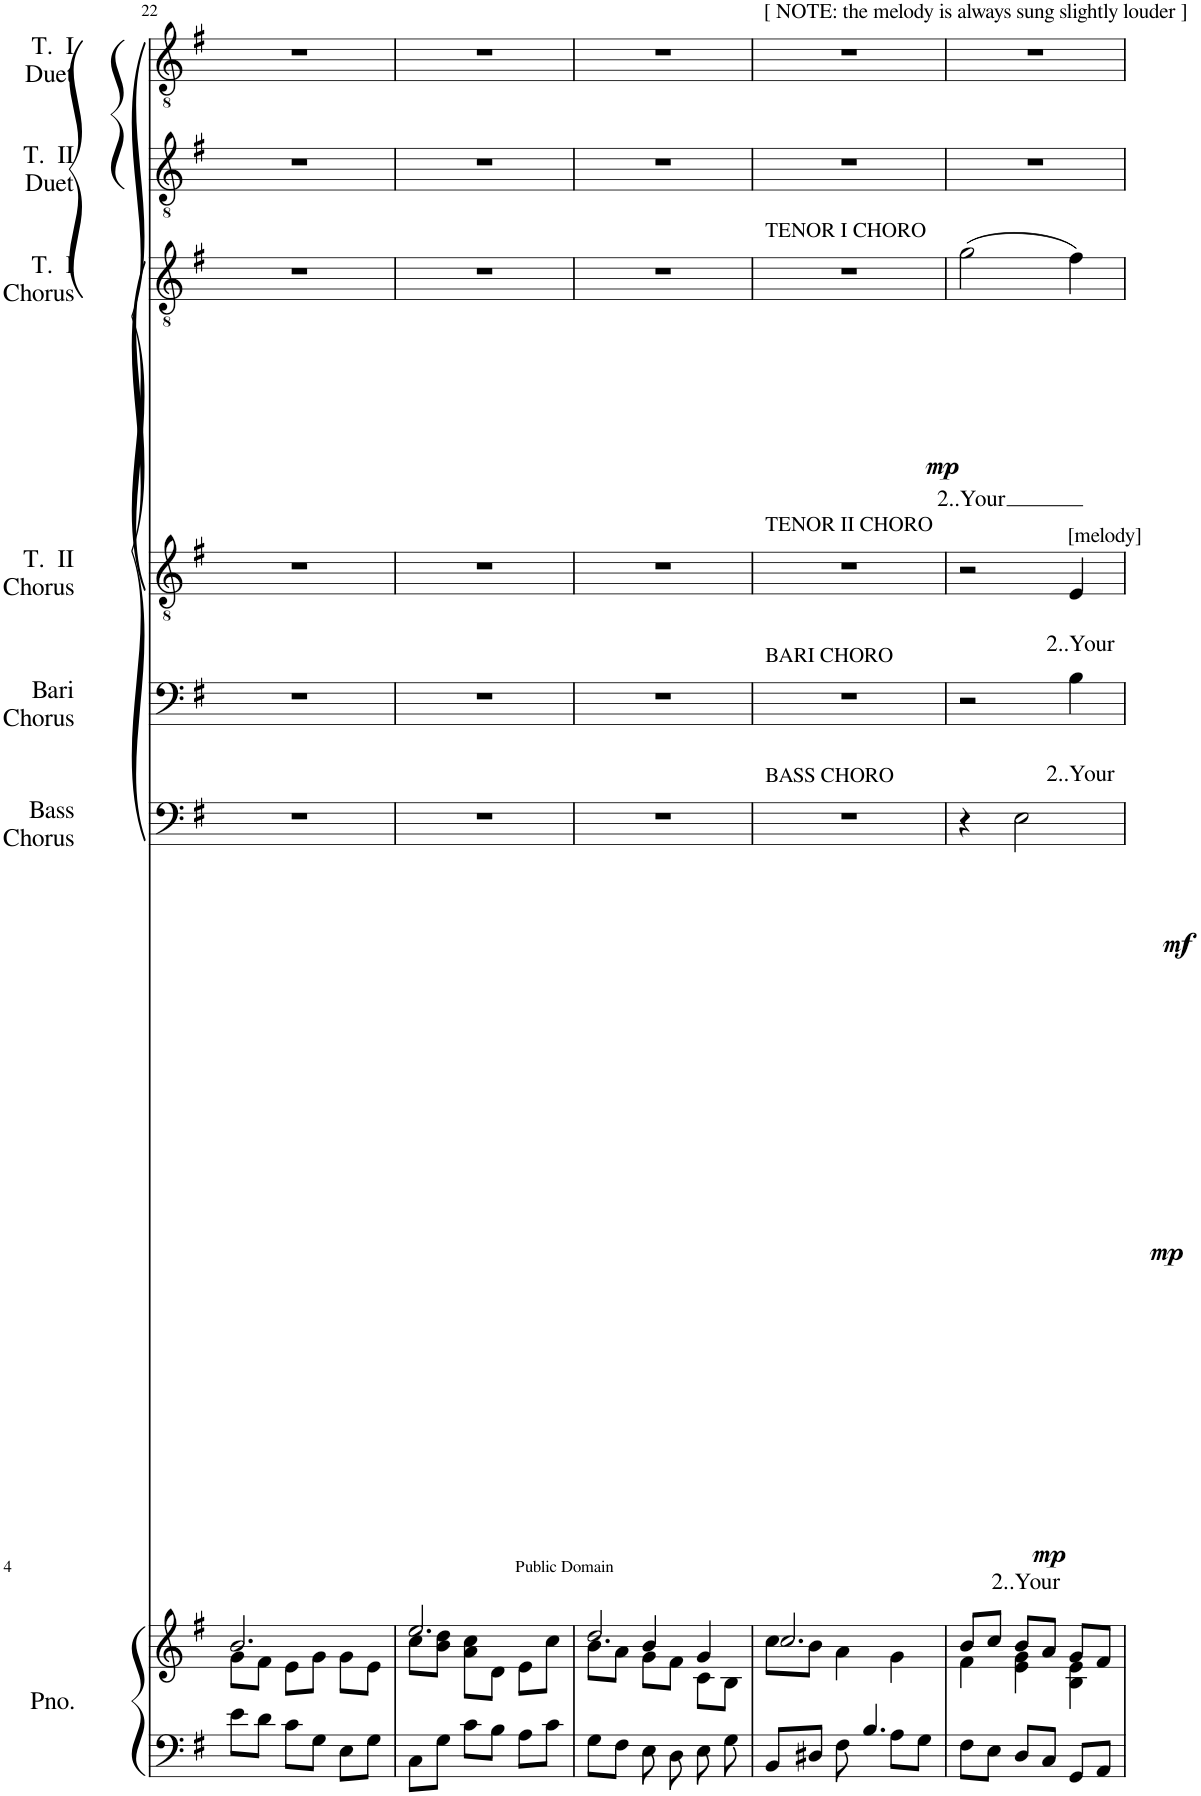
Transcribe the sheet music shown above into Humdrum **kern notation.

**kern	**kern	**kern	**text	**text	**dynam	**kern	**text	**text	**dynam	**kern	**text	**text	**dynam	**kern	**text	**text	**dynam	**kern	**kern
*part7	*part7	*part6	*part6	*part6	*part6	*part5	*part5	*part5	*part5	*part4	*part4	*part4	*part4	*part3	*part3	*part3	*part3	*part2	*part1
*staff8	*staff7	*staff6	*staff6	*staff6	*staff6	*staff5	*staff5	*staff5	*staff5	*staff4	*staff4	*staff4	*staff4	*staff3	*staff3	*staff3	*staff3	*staff2	*staff1
*I"Piano	*	*I"Bass Chorus	*	*	*	*I"Baritone Chorus	*	*	*	*I"Tenor II Chorus	*	*	*	*I"Tenor I Chorus	*	*	*	*I"Tenor II Duet	*I"Tenor I Duet
*I'Pno.	*	*I'Bass Chorus	*	*	*	*I'Bari Chorus	*	*	*	*I'T.  II Chorus	*	*	*	*I'T.  I Chorus	*	*	*	*I'T.  II Duet	*I'T.  I Duet
!!LO:PB:g=z
*clefF4	*clefG2	*clefF4	*	*	*	*clefF4	*	*	*	*clefGv2	*	*	*	*clefGv2	*	*	*	*clefGv2	*clefGv2
*k[f#]	*k[f#]	*k[f#]	*	*	*	*k[f#]	*	*	*	*k[f#]	*	*	*	*k[f#]	*	*	*	*k[f#]	*k[f#]
*M3/4	*M3/4	*M3/4	*	*	*	*M3/4	*	*	*	*M3/4	*	*	*	*M3/4	*	*	*	*M3/4	*M3/4
=22	=22	=22	=22	=22	=22	=22	=22	=22	=22	=22	=22	=22	=22	=22	=22	=22	=22	=22	=22
*	*^	*	*	*	*	*	*	*	*	*	*	*	*	*	*	*	*	*	*
8e\L	2.b/	8g\L	2.r	.	.	.	2.r	.	.	.	2.r	.	.	.	2.r	.	.	.	2.r	2.r
8d\J	.	8f#\J	.	.	.	.	.	.	.	.	.	.	.	.	.	.	.	.	.	.
8c\L	.	8e\L	.	.	.	.	.	.	.	.	.	.	.	.	.	.	.	.	.	.
8G\J	.	8g\J	.	.	.	.	.	.	.	.	.	.	.	.	.	.	.	.	.	.
8E\L	.	8g\L	.	.	.	.	.	.	.	.	.	.	.	.	.	.	.	.	.	.
8G\J	.	8e\J	.	.	.	.	.	.	.	.	.	.	.	.	.	.	.	.	.	.
=23	=23	=23	=23	=23	=23	=23	=23	=23	=23	=23	=23	=23	=23	=23	=23	=23	=23	=23	=23	=23
8C\L	2.ee/	8cc\L	2.r	.	.	.	2.r	.	.	.	2.r	.	.	.	2.r	.	.	.	2.r	2.r
8G\J	.	8b\ 8dd\J	.	.	.	.	.	.	.	.	.	.	.	.	.	.	.	.	.	.
8c\L	.	8a\ 8cc\L	.	.	.	.	.	.	.	.	.	.	.	.	.	.	.	.	.	.
8B\J	.	8d\J	.	.	.	.	.	.	.	.	.	.	.	.	.	.	.	.	.	.
8A\L	.	8e\L	.	.	.	.	.	.	.	.	.	.	.	.	.	.	.	.	.	.
8c\J	.	8cc\J	.	.	.	.	.	.	.	.	.	.	.	.	.	.	.	.	.	.
=24	=24	=24	=24	=24	=24	=24	=24	=24	=24	=24	=24	=24	=24	=24	=24	=24	=24	=24	=24	=24
*^	*	*^	*	*	*	*	*	*	*	*	*	*	*	*	*	*	*	*	*	*
8G\L	4.ryy	8b\L	2.dd/	4ryy	2.r	.	.	.	2.r	.	.	.	2.r	.	.	.	2.r	.	.	.	2.r	2.r
8F#\J	.	8a\J	.	.	.	.	.	.	.	.	.	.	.	.	.	.	.	.	.	.	.	.
8E\	.	8g\L	.	4b/	.	.	.	.	.	.	.	.	.	.	.	.	.	.	.	.	.	.
8ryy	8D\	8f#\J	.	.	.	.	.	.	.	.	.	.	.	.	.	.	.	.	.	.	.	.
8ryy	8E\	8c\L	.	4g/	.	.	.	.	.	.	.	.	.	.	.	.	.	.	.	.	.	.
8G\	8ryy	8B\J	.	.	.	.	.	.	.	.	.	.	.	.	.	.	.	.	.	.	.	.
*	*	*	*v	*v	*	*	*	*	*	*	*	*	*	*	*	*	*	*	*	*	*	*
=25	=25	=25	=25	=25	=25	=25	=25	=25	=25	=25	=25	=25	=25	=25	=25	=25	=25	=25	=25	=25	=25
!	!	!	!	!	!	!	!	!	!	!	!	!	!	!	!	!	!	!	!	!	!LO:TX:a:t=[ NOTE&colon; the melody is always sung slightly louder ]
!	!	!	!	!	!	!	!	!	!	!	!	!	!	!	!	!LO:TX:a:t=TENOR I CHORO	!	!	!	!	!
!	!	!	!	!	!	!	!	!	!	!	!	!LO:TX:a:t=TENOR II CHORO	!	!	!	!	!	!	!	!	!
!	!	!	!	!	!	!	!	!LO:TX:a:t=BARI CHORO	!	!	!	!	!	!	!	!	!	!	!	!	!
!	!	!	!	!LO:TX:a:t=BASS CHORO	!	!	!	!	!	!	!	!	!	!	!	!	!	!	!	!	!
8BB/L	2ryy	8cc\L	2.cc/	2.r	.	.	.	2.r	.	.	.	2.r	.	.	.	2.r	.	.	.	2.r	2.r
8D#X/J	.	8b\J	.	.	.	.	.	.	.	.	.	.	.	.	.	.	.	.	.	.	.
8F#\	.	4a\	.	.	.	.	.	.	.	.	.	.	.	.	.	.	.	.	.	.	.
4.B/	.	.	.	.	.	.	.	.	.	.	.	.	.	.	.	.	.	.	.	.	.
.	8A\L	4g\	.	.	.	.	.	.	.	.	.	.	.	.	.	.	.	.	.	.	.
.	8G\J	.	.	.	.	.	.	.	.	.	.	.	.	.	.	.	.	.	.	.	.
=26	=26	=26	=26	=26	=26	=26	=26	=26	=26	=26	=26	=26	=26	=26	=26	=26	=26	=26	=26	=26	=26
!	!	!	!	!	!	!	!	!	!	!	!	!	!	!	!	!	!	!LO:LY:b	!LO:DY:b	!	!
*v	*v	*	*	*	*	*	*	*	*	*	*	*	*	*	*	*	*	*	*	*	*
8F#\L	8b/L	4f#\	4r	.	.	.	2r	.	.	.	2r	.	.	.	(2g\	.	2..Your	mp	2.r	2.r
8E\J	8cc/J	.	.	.	.	.	.	.	.	.	.	.	.	.	.	.	.	.	.	.
!	!	!	!	!	!LO:LY:b	!LO:DY:b	!	!	!	!	!	!	!	!	!	!	!	!	!	!
8D/L	8b/L	4e\ 4g\	2E\	.	2..Your	mp	.	.	.	.	.	.	.	.	.	.	.	.	.	.
8C/J	8a/J	.	.	.	.	.	.	.	.	.	.	.	.	.	.	.	.	.	.	.
!	!	!	!	!	!	!	!	!	!	!	!LO:TX:a:t=[melody]	!	!	!	!	!	!	!	!	!
!	!	!	!	!	!	!	!	!	!LO:LY:b	!LO:DY:b	!	!	!LO:LY:b	!LO:DY:b	!	!	!	!	!	!
8GG/L	8g/L	4B\ 4e\	.	.	.	.	4B\	.	2..Your	mp	4E/	.	2..Your	mf	4f#\)	.	.	.	.	.
8AA/J	8f#/J	.	.	.	.	.	.	.	.	.	.	.	.	.	.	.	.	.	.	.
*	*v	*v	*	*	*	*	*	*	*	*	*	*	*	*	*	*	*	*	*	*
=	=	=	=	=	=	=	=	=	=	=	=	=	=	=	=	=	=	=	=
*-	*-	*-	*-	*-	*-	*-	*-	*-	*-	*-	*-	*-	*-	*-	*-	*-	*-	*-	*-
